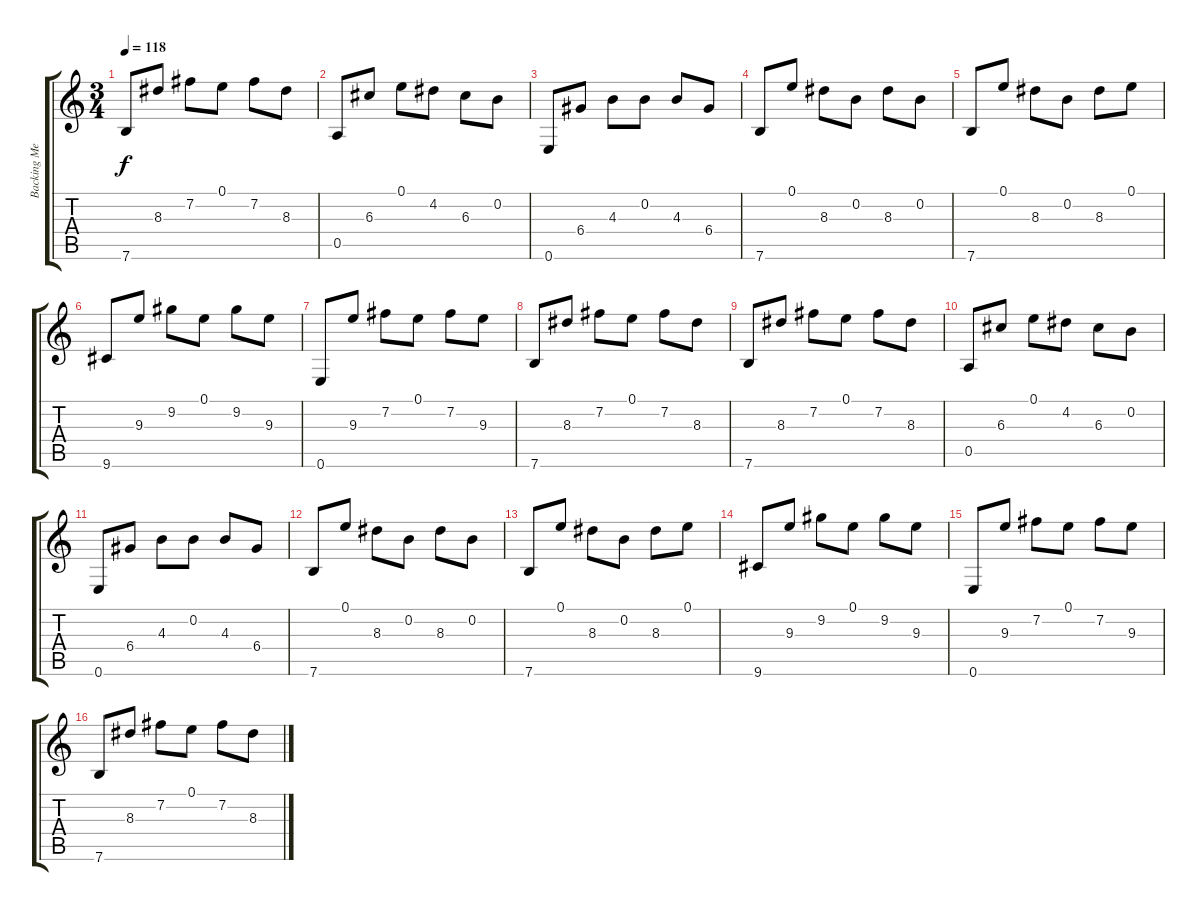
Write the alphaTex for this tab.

\track ("Backing Melody" "Backing Me") {instrument acousticguitarsteel}
\staff {score tabs}
\tuning (E4 B3 G3 D3 A2 E2) {hide}
\ts (3 4)
\tempo 118
\clef g2
\ks c
7.6.8{dy f} 8.3.8 7.2.8 0.1.8 7.2.8 8.3.8 |
0.5.8 6.3.8 0.1.8 4.2.8 6.3.8 0.2.8 |
0.6.8 6.4.8 4.3.8 0.2.8 4.3.8 6.4.8 |
7.6.8 0.1.8 8.3.8 0.2.8 8.3.8 0.2.8 |
7.6.8 0.1.8 8.3.8 0.2.8 8.3.8 0.1.8 |
9.6.8 9.3.8 9.2.8 0.1.8 9.2.8 9.3.8 |
0.6.8 9.3.8 7.2.8 0.1.8 7.2.8 9.3.8 |
7.6.8 8.3.8 7.2.8 0.1.8 7.2.8 8.3.8 |
7.6.8 8.3.8 7.2.8 0.1.8 7.2.8 8.3.8 |
0.5.8 6.3.8 0.1.8 4.2.8 6.3.8 0.2.8 |
0.6.8 6.4.8 4.3.8 0.2.8 4.3.8 6.4.8 |
7.6.8 0.1.8 8.3.8 0.2.8 8.3.8 0.2.8 |
7.6.8 0.1.8 8.3.8 0.2.8 8.3.8 0.1.8 |
9.6.8 9.3.8 9.2.8 0.1.8 9.2.8 9.3.8 |
0.6.8 9.3.8 7.2.8 0.1.8 7.2.8 9.3.8 |
7.6.8 8.3.8 7.2.8 0.1.8 7.2.8 8.3.8
